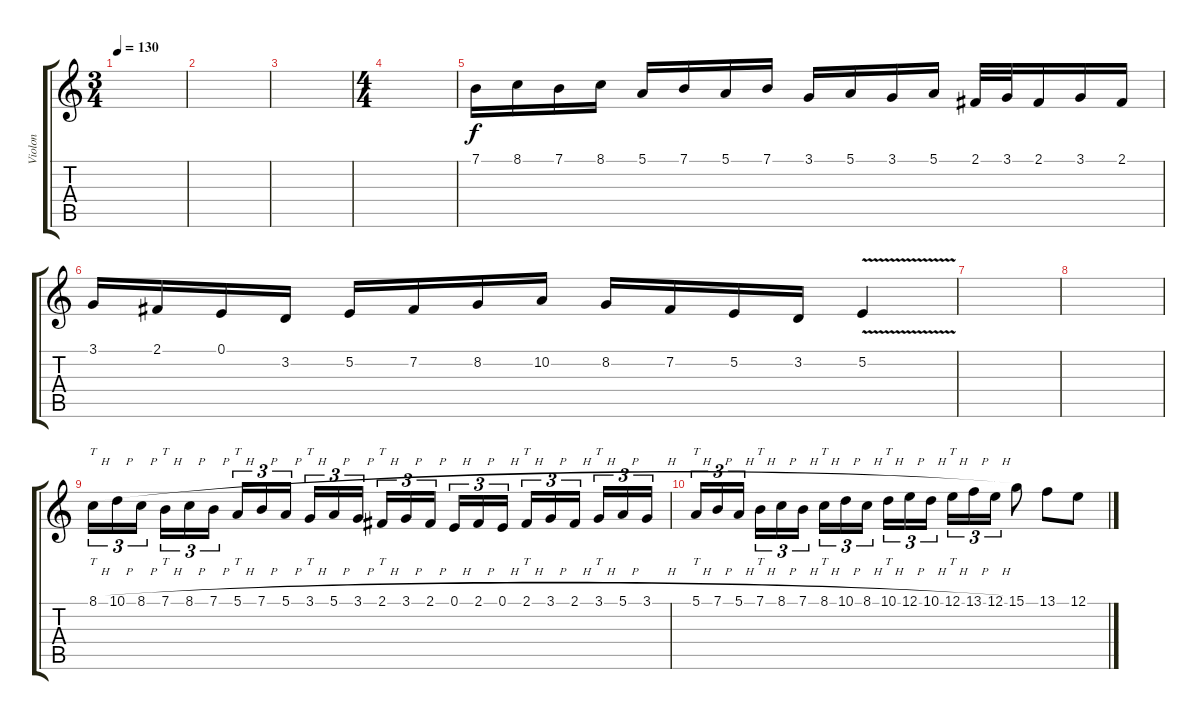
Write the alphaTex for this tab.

\track ("Violon" "Violon") {instrument violin}
\staff {score tabs}
\tuning (E4 B3 G3 D3 A2 E2) {hide}
\ts (3 4)
\tempo 130
\clef g2
\ks c
|
|
|
\ts (4 4)
|
7.1.16 8.1.16 7.1.16 8.1.16 5.1.16 7.1.16 5.1.16 7.1.16 3.1.16 5.1.16 3.1.16 5.1.16 2.1.32 3.1.32 2.1.16 3.1.16 2.1.16 |
3.1.16 2.1.16 0.1.16 3.2.16 5.2.16 7.2.16 8.2.16 10.2.16 8.2.16 7.2.16 5.2.16 3.2.16 5.2{v}.4 |
|
|
8.1{h}.16{tt tu (3 2)} 10.1{h}.16{tu (3 2)} 8.1{h}.16{tu (3 2)} 7.1{h}.16{tt tu (3 2)} 8.1{h}.16{tu (3 2)} 7.1{h}.16{tu (3 2)} 5.1{h}.16{tt tu (3 2)} 7.1{h}.16{tu (3 2)} 5.1{h}.16{tu (3 2)} 3.1{h}.16{tt tu (3 2)} 5.1{h}.16{tu (3 2)} 3.1{h}.16{tu (3 2)} 2.1{h}.16{tt tu (3 2)} 3.1{h}.16{tu (3 2)} 2.1{h}.16{tu (3 2)} 0.1{h}.16{tu (3 2)} 2.1{h}.16{tu (3 2)} 0.1{h}.16{tu (3 2)} 2.1{h}.16{tt tu (3 2)} 3.1{h}.16{tu (3 2)} 2.1{h}.16{tu (3 2)} 3.1{h}.16{tt tu (3 2)} 5.1{h}.16{tu (3 2)} 3.1{h}.16{tu (3 2)} |
5.1{h}.16{tt tu (3 2)} 7.1{h}.16{tu (3 2)} 5.1{h}.16{tu (3 2)} 7.1{h}.16{tt tu (3 2)} 8.1{h}.16{tu (3 2)} 7.1{h}.16{tu (3 2)} 8.1{h}.16{tt tu (3 2)} 10.1{h}.16{tu (3 2)} 8.1{h}.16{tu (3 2)} 10.1{h}.16{tt tu (3 2)} 12.1{h}.16{tu (3 2)} 10.1{h}.16{tu (3 2)} 12.1{h}.16{tt tu (3 2)} 13.1{h}.16{tu (3 2)} 12.1{h}.16{tu (3 2)} 15.1.8 13.1.8 12.1.8
